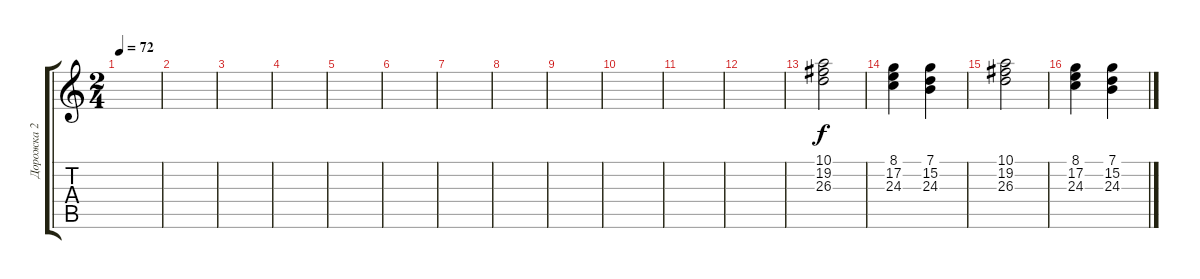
\track ("Дорожка 2" "Дорожка 2") {instrument stringensemble1}
\staff {score tabs}
\tuning (E4 B3 G3 D3 A2 E2) {hide}
\ts (2 4)
\tempo 72
\clef g2
\ks c
|
|
|
|
|
|
|
|
|
|
|
|
(10.1 19.2 26.3).2 |
(8.1 17.2 24.3).4 (7.1 15.2 24.3).4 |
(10.1 19.2 26.3).2 |
(8.1 17.2 24.3).4 (7.1 15.2 24.3).4
